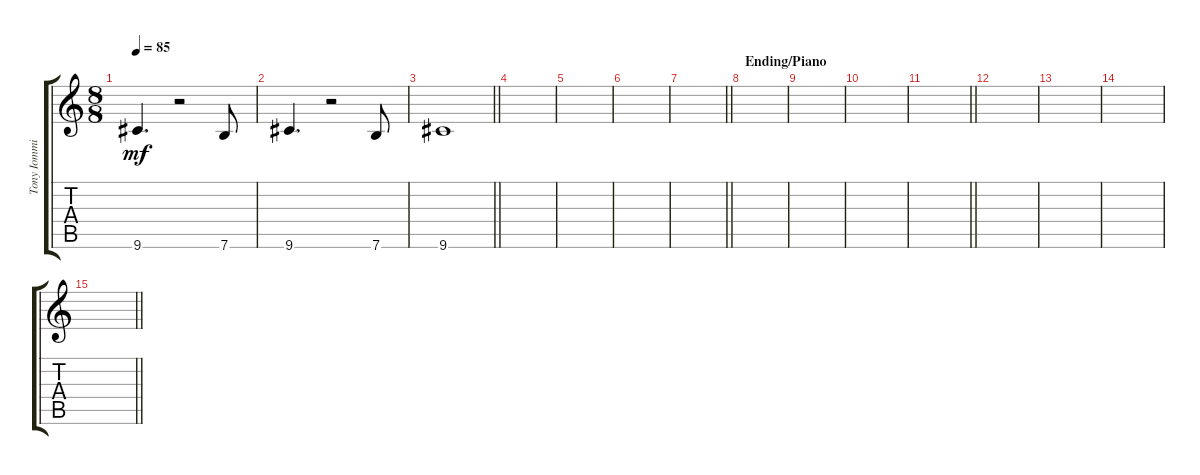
\track ("Tony Iommi (Guitar)" "Tony Iommi") {instrument distortionguitar}
\staff {score tabs}
\tuning (E4 B3 G3 D3 A2 E2) {hide}
\ts (8 8)
\tempo 85
\clef g2
\ks c
9.6.4{d dy mf} r.2 7.6.8 |
9.6.4{d} r.2 7.6.8 |
\barLineRight lightlight
9.6.1 |
|
|
|
\barLineRight lightlight
|
\section ("" "Ending/Piano")
|
|
|
\barLineRight lightlight
|
|
|
|
\barLineRight lightlight
